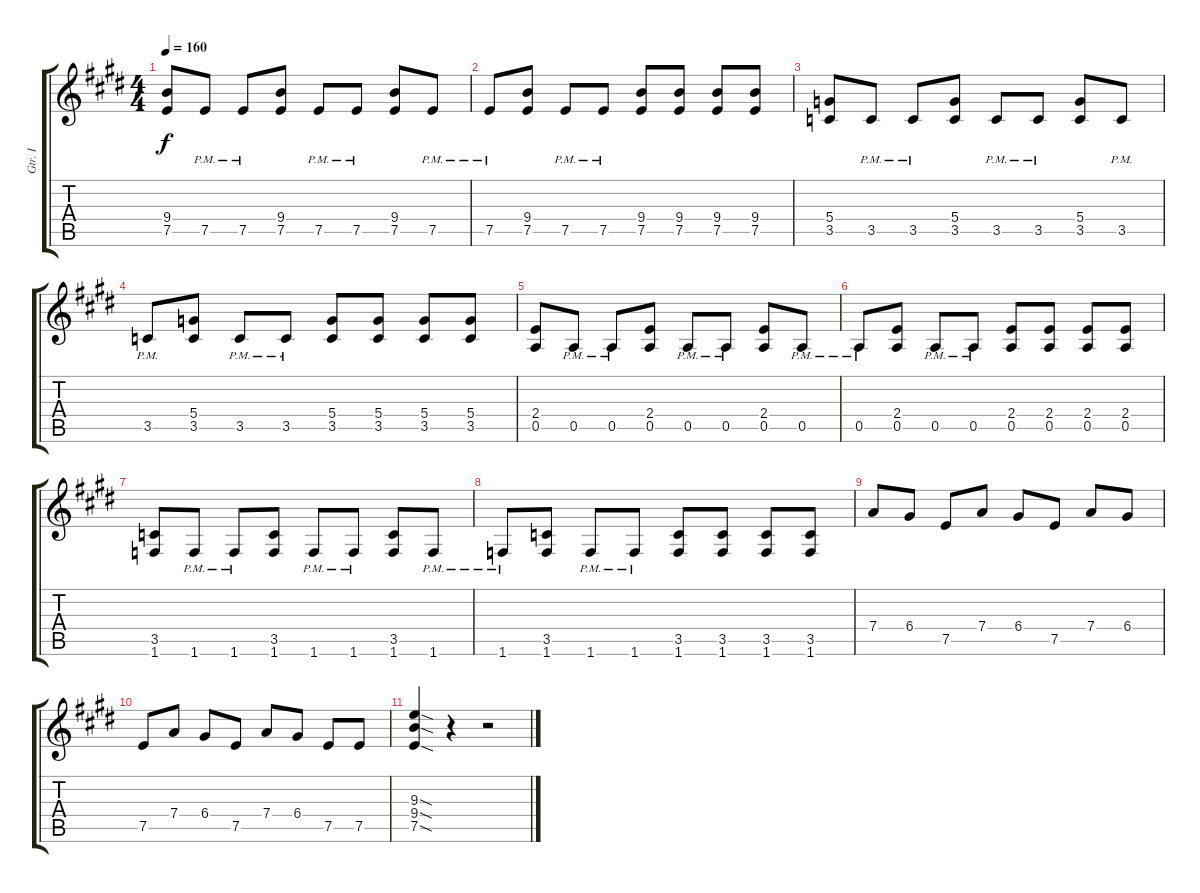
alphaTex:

\track ("Gtr. I" "Gtr. I") {instrument distortionguitar}
\staff {score tabs}
\tuning (E4 B3 G3 D3 A2 E2) {hide}
\ts (4 4)
\tempo 160
\clef g2
\ks e
(9.4 7.5).8{dy f} 7.5{pm}.8 7.5{pm}.8 (9.4 7.5).8 7.5{pm}.8 7.5{pm}.8 (9.4 7.5).8 7.5{pm}.8 |
7.5{pm}.8 (9.4 7.5).8 7.5{pm}.8 7.5{pm}.8 (9.4 7.5).8 (9.4 7.5).8 (9.4 7.5).8 (9.4 7.5).8 |
(5.4 3.5).8 3.5{pm}.8 3.5{pm}.8 (5.4 3.5).8 3.5{pm}.8 3.5{pm}.8 (5.4 3.5).8 3.5{pm}.8 |
3.5{pm}.8 (5.4 3.5).8 3.5{pm}.8 3.5{pm}.8 (5.4 3.5).8 (5.4 3.5).8 (5.4 3.5).8 (5.4 3.5).8 |
(2.4 0.5).8 0.5{pm}.8 0.5{pm}.8 (2.4 0.5).8 0.5{pm}.8 0.5{pm}.8 (2.4 0.5).8 0.5{pm}.8 |
0.5{pm}.8 (2.4 0.5).8 0.5{pm}.8 0.5{pm}.8 (2.4 0.5).8 (2.4 0.5).8 (2.4 0.5).8 (2.4 0.5).8 |
(3.5 1.6).8 1.6{pm}.8 1.6{pm}.8 (3.5 1.6).8 1.6{pm}.8 1.6{pm}.8 (3.5 1.6).8 1.6{pm}.8 |
1.6{pm}.8 (3.5 1.6).8 1.6{pm}.8 1.6{pm}.8 (3.5 1.6).8 (3.5 1.6).8 (3.5 1.6).8 (3.5 1.6).8 |
7.4.8 6.4.8 7.5.8 7.4.8 6.4.8 7.5.8 7.4.8 6.4.8 |
7.5.8 7.4.8 6.4.8 7.5.8 7.4.8 6.4.8 7.5.8 7.5.8 |
(9.3{sod} 9.4{sod} 7.5{sod}).4 r.4 r.2
